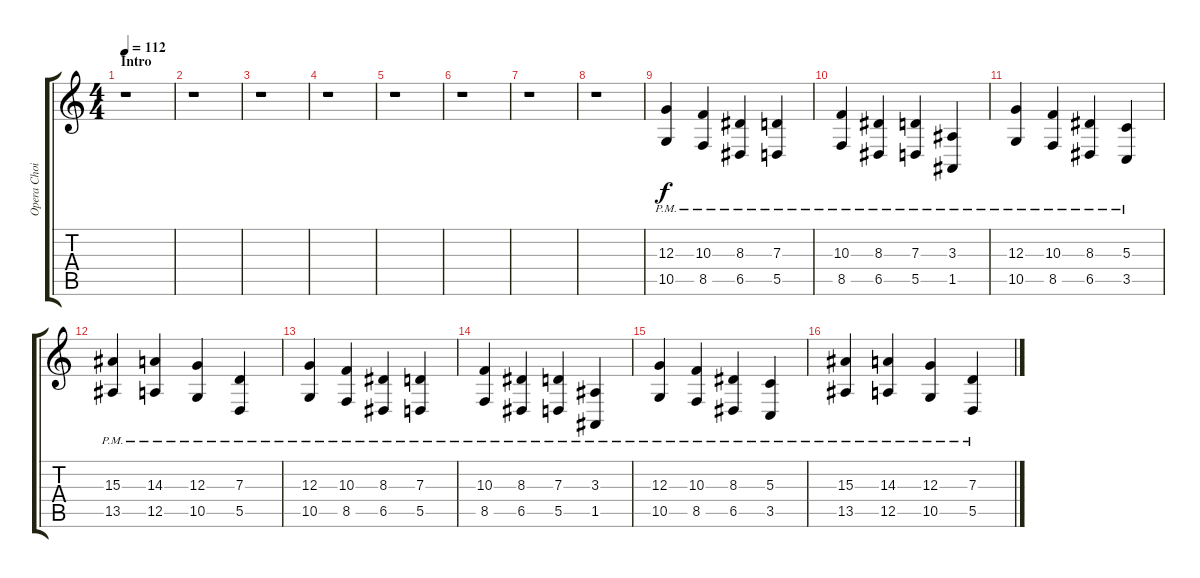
\track ("Opera Choir - Male Voices" "Opera Choi") {instrument choiraahs}
\staff {score tabs}
\tuning (E4 B3 G3 D3 A2 E2) {hide}
\ts (4 4)
\section ("" "Intro")
\tempo 112
\clef g2
\ks c
r.1{dy f instrument choiraahs} |
r.1 |
r.1 |
r.1 |
r.1 |
r.1 |
r.1 |
r.1 |
(12.3{pm} 10.5{pm}).4 (10.3{pm} 8.5{pm}).4 (8.3{pm} 6.5{pm}).4 (7.3{pm} 5.5{pm}).4 |
(10.3{pm} 8.5{pm}).4 (8.3{pm} 6.5{pm}).4 (7.3{pm} 5.5{pm}).4 (3.3{pm} 1.5{pm}).4 |
(12.3{pm} 10.5{pm}).4 (10.3{pm} 8.5{pm}).4 (8.3{pm} 6.5{pm}).4 (5.3{pm} 3.5{pm}).4 |
(15.3{pm} 13.5{pm}).4 (14.3{pm} 12.5{pm}).4 (12.3{pm} 10.5{pm}).4 (7.3{pm} 5.5{pm}).4 |
(12.3{pm} 10.5{pm}).4 (10.3{pm} 8.5{pm}).4 (8.3{pm} 6.5{pm}).4 (7.3{pm} 5.5{pm}).4 |
(10.3{pm} 8.5{pm}).4 (8.3{pm} 6.5{pm}).4 (7.3{pm} 5.5{pm}).4 (3.3{pm} 1.5{pm}).4 |
(12.3{pm} 10.5{pm}).4 (10.3{pm} 8.5{pm}).4 (8.3{pm} 6.5{pm}).4 (5.3{pm} 3.5{pm}).4 |
(15.3{pm} 13.5{pm}).4 (14.3{pm} 12.5{pm}).4 (12.3{pm} 10.5{pm}).4 (7.3{pm} 5.5{pm}).4
